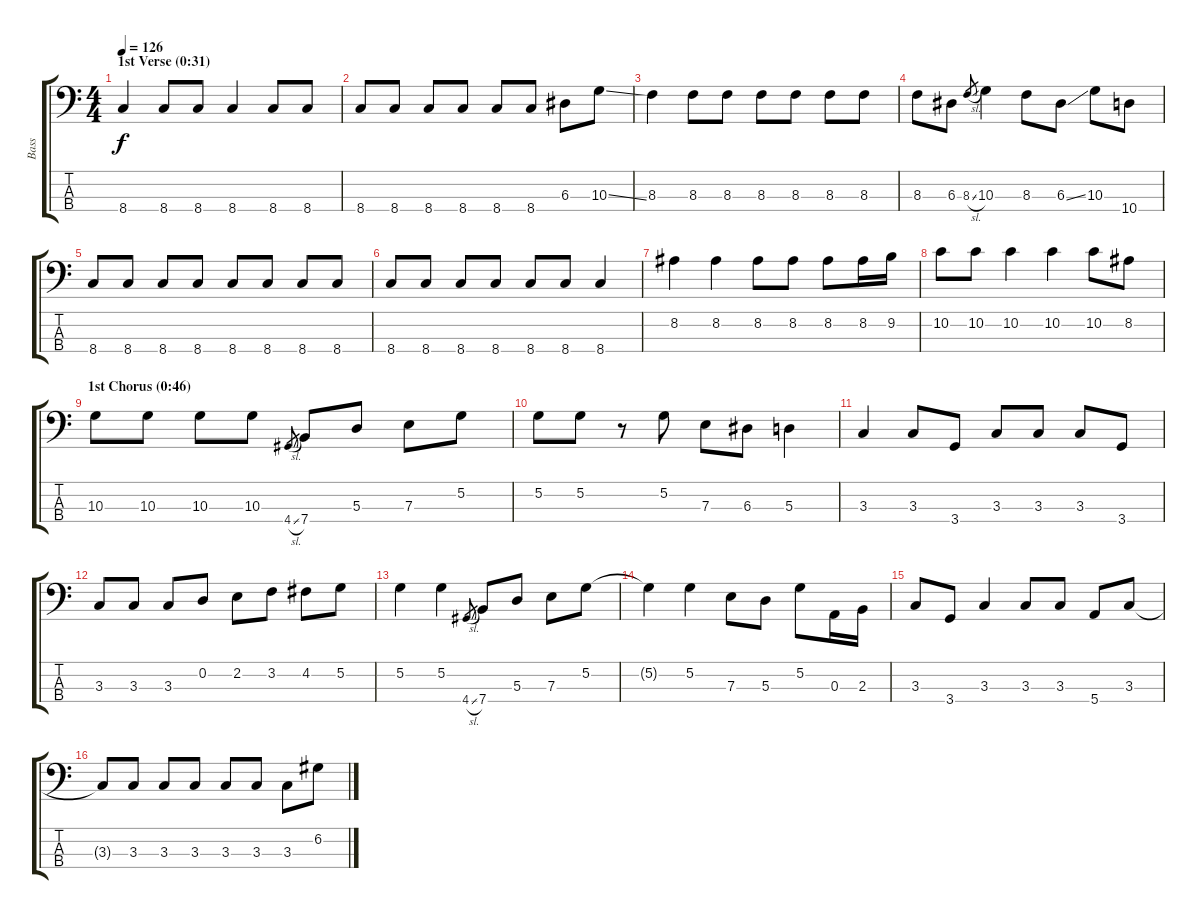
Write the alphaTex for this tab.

\track ("Bass" "Bass") {instrument electricbassfinger}
\staff {score tabs}
\tuning (G2 D2 A1 E1) {hide}
\ts (4 4)
\section ("" "1st Verse (0:31)")
\tempo 126
\clef f4
\ks c
8.4.4{dy f} 8.4.8 8.4.8 8.4.4 8.4.8 8.4.8 |
8.4.8 8.4.8 8.4.8 8.4.8 8.4.8 8.4.8 6.3.8 10.3{ss}.8 |
8.3.4 8.3.8 8.3.8 8.3.8 8.3.8 8.3.8 8.3.8 |
8.3.8 6.3.8 8.3{sl}.8{gr} 10.3.4 8.3.8 6.3{ss}.8 10.3.8 10.4.8 |
8.4.8 8.4.8 8.4.8 8.4.8 8.4.8 8.4.8 8.4.8 8.4.8 |
8.4.8 8.4.8 8.4.8 8.4.8 8.4.8 8.4.8 8.4.4 |
8.2.4 8.2.4 8.2.8 8.2.8 8.2.8 8.2.16 9.2.16 |
10.2.8 10.2.8 10.2.4 10.2.4 10.2.8 8.2.8 |
\section ("" "1st Chorus (0:46)")
10.3.8 10.3.8 10.3.8 10.3.8 4.4{sl}.8{gr} 7.4.8 5.3.8 7.3.8 5.2.8 |
5.2.8 5.2.8 r.8 5.2.8 7.3.8 6.3.8 5.3.4 |
3.3.4 3.3.8 3.4.8 3.3.8 3.3.8 3.3.8 3.4.8 |
3.3.8 3.3.8 3.3.8 0.2.8 2.2.8 3.2.8 4.2.8 5.2.8 |
5.2.4 5.2.4 4.4{sl}.8{gr} 7.4.8 5.3.8 7.3.8 5.2.8 |
5.2{t}.4 5.2.4 7.3.8 5.3.8 5.2.8 0.3.16 2.3.16 |
3.3.8 3.4.8 3.3.4 3.3.8 3.3.8 5.4.8 3.3.8 |
3.3{t}.8 3.3.8 3.3.8 3.3.8 3.3.8 3.3.8 3.3.8 6.2.8
